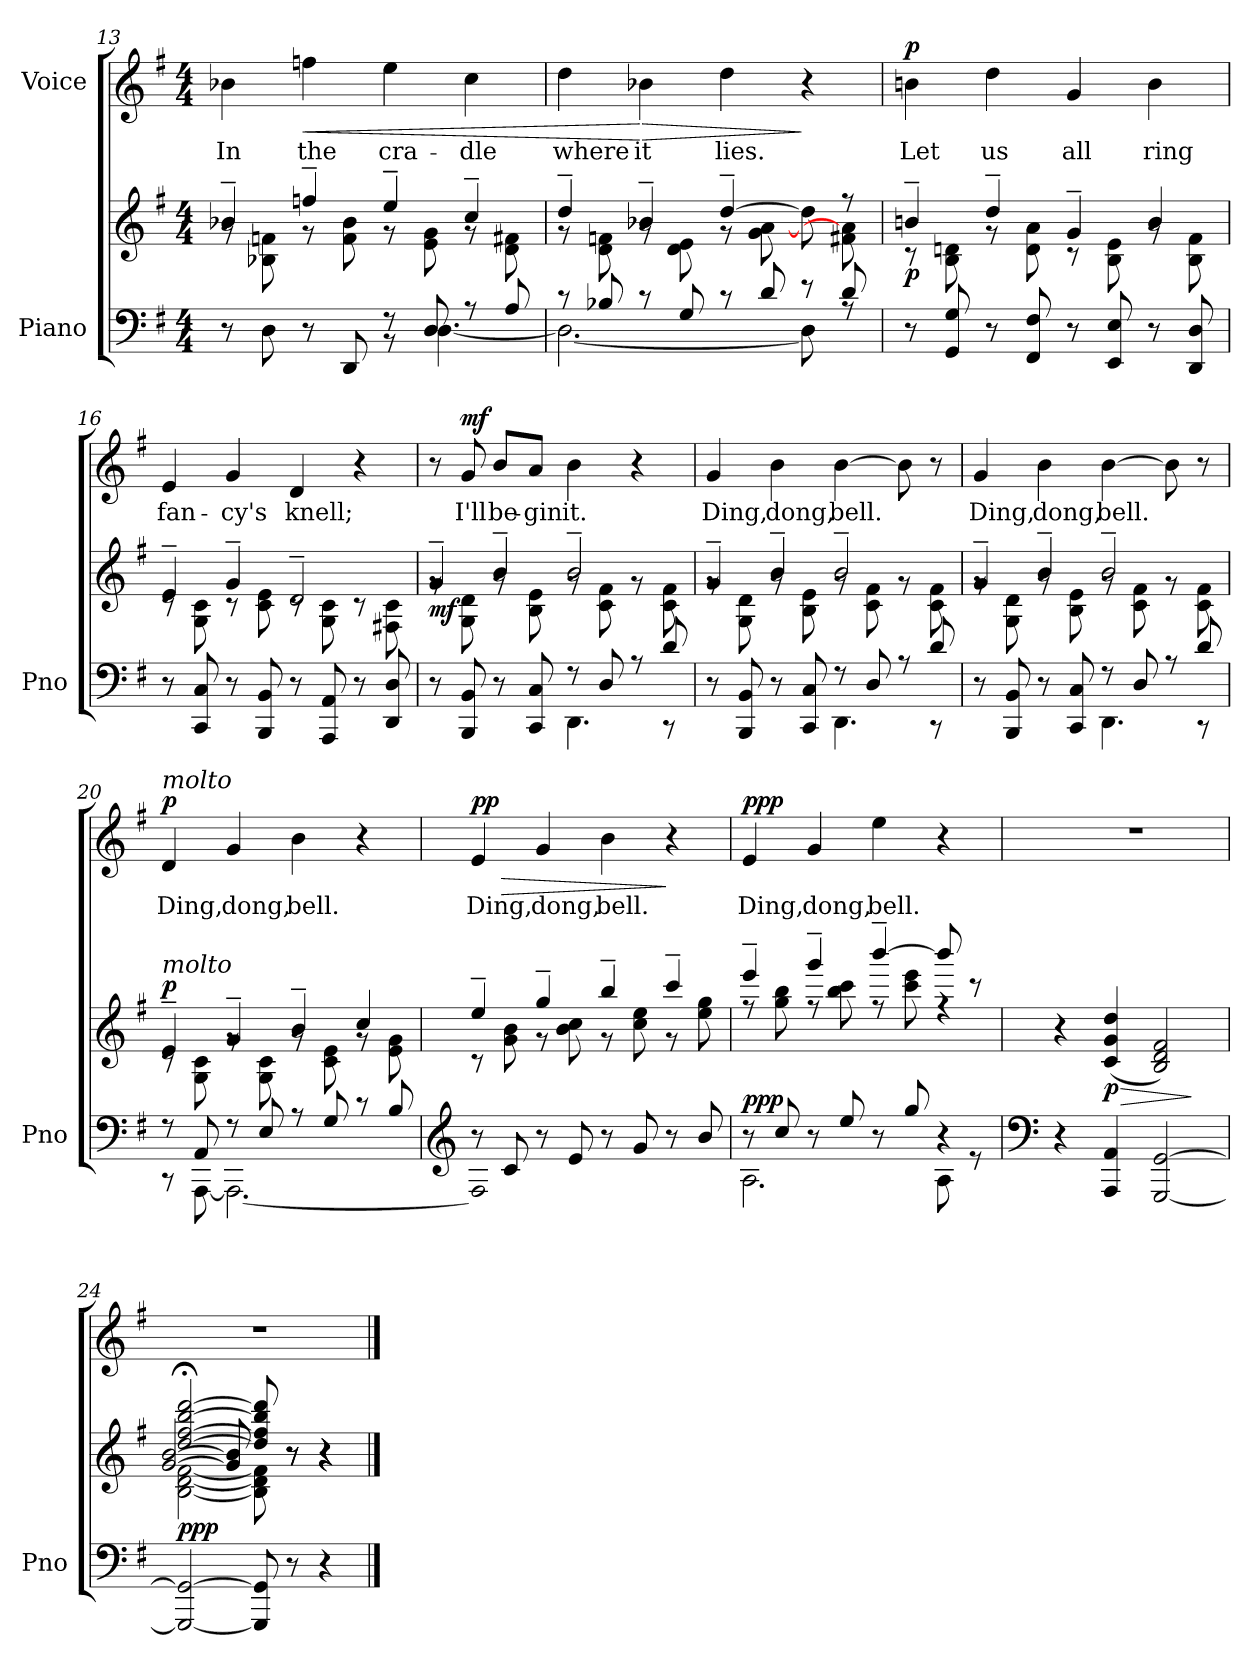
**kern	**kern	**dynam	**kern	**text	**dynam
*part2	*part2	*part2	*part1	*part1	*part1
*staff3	*staff2	*staff2/3	*staff1	*staff1	*staff1
*I"Piano	*	*	*I"Voice	*	*
*I'Pno	*	*	*	*	*
!!LO:PB:g=z
*clefF4	*clefG2	*	*clefG2	*	*
*k[f#]	*k[f#]	*	*k[f#]	*	*
*M4/4	*M4/4	*	*M4/4	*	*
=13	=13	=13	=13	=13	=13
*^	*^	*	*	*	*
!	!	!	!	!	!	!LO:LY:b	!
8r	2ryy	4b-X~/	8rg	.	4b-X\	In	.
8D\	.	.	8B-X\ 8fn\	.	.	.	.
!	!	!	!	!	!	!LO:LY:b	!LO:HP:b
8r	.	4ffn~/	8rg	.	4ffn\	the	<
8DD/	.	.	8f\ 8b-\	.	.	.	.
!	!	!	!	!	!	!LO:LY:b	!
8r	8r	4ee~/	8rg	.	4ee\	cra-	.
8D/	[4.D\	.	8e\ 8g\	.	.	.	.
!	!	!	!	!	!	!LO:LY:b	!
8r	.	4cc~/	8rg	.	4cc\	-dle	.
8A/	.	.	8d\ 8f#X\	.	.	.	.
=14	=14	=14	=14	=14	=14	=14	=14
!	!	!	!	!	!	!LO:LY:b	!
8r	2.D\_	4dd~/	8rg	.	4dd\	where	.
8B-X/	.	.	8d\ 8fn\	.	.	.	.
!	!	!	!	!	!	!LO:LY:b	!LO:HP:n=1:b
8r	.	4b-X~/	8rg	.	4b-X\	it	[ >
8G/	.	.	8d\ 8e\	.	.	.	.
!	!	!	!	!	!	!LO:LY:b	!
8r	.	[4dd~/	8rg	.	4dd\	lies.	.
8d/	.	.	8g\ [8a\	.	.	.	.
8r	8D\]	8dd\]	8rgyy	.	4r	.	]
8d/	8rA	8r	8f#X\ 8a\]	.	.	.	.
=15	=15	=15	=15	=15	=15	=15	=15
!	!	!	!	!LO:DY:b	!	!LO:LY:b	!LO:DY:a
*v	*v	*	*	*	*	*	*
8r	4bn~/	8rc	p	4bn\	Let	p
8GG/ 8G/	.	8B\ 8dn\	.	.	.	.
!	!	!	!	!	!LO:LY:b	!
8r	4dd~/	8rg	.	4dd\	us	.
8FF#/ 8F#/	.	8d\ 8a\	.	.	.	.
!	!	!	!	!	!LO:LY:b	!
8r	4g~/	8rc	.	4g/	all	.
8EE/ 8E/	.	8B\ 8e\	.	.	.	.
!	!	!	!	!	!LO:LY:b	!
8r	4b/	8rg	.	4b\	ring	.
8DD/ 8D/	.	8B\ 8f#\	.	.	.	.
!!LO:LB:g=z
=16	=16	=16	=16	=16	=16	=16
!	!	!	!	!	!LO:LY:b	!
8r	4e~/	8rc	.	4e/	fan-	.
8CC/ 8C/	.	8G\ 8c\	.	.	.	.
!	!	!	!	!	!LO:LY:b	!
8r	4g~/	8rc	.	4g/	-cy's	.
8BBB/ 8BB/	.	8c\ 8e\	.	.	.	.
!	!	!	!	!	!LO:LY:b	!
8r	2d~/	8rc	.	4d/	knell;	.
8AAA/ 8AA/	.	8G\ 8c\	.	.	.	.
8r	.	8rc	.	4r	.	.
8DD/ 8D/	.	8F#X\ 8c\	.	.	.	.
=17	=17	=17	=17	=17	=17	=17
*^	*	*	*	*	*	*
!	!	!	!	!LO:DY:b	!	!	!
8r	2ryy	4g~/	8rg	mf	8r	.	.
!	!	!	!	!	!	!LO:LY:b	!LO:DY:a
8BBB/ 8BB/	.	.	8G\ 8d\	.	8g/	I'll	mf
!	!	!	!	!	!	!LO:LY:b	!
8r	.	4b~/	8rg	.	8b/L	be-	.
!	!	!	!	!	!	!LO:LY:b	!
8CC/ 8C/	.	.	8B\ 8e\	.	8a/J	-gin	.
!	!	!	!	!	!	!LO:LY:b	!
8r	4.DD\	2b~/	8rg	.	4b\	it.	.
8D/	.	.	8c\ 8f#\	.	.	.	.
8r	.	.	8rg	.	4r	.	.
8d/	8r	.	8c\ 8f#\	.	.	.	.
=18	=18	=18	=18	=18	=18	=18	=18
!	!	!	!	!	!	!LO:LY:b	!
8r	2ryy	4g~/	8rg	.	4g/	Ding,	.
8BBB/ 8BB/	.	.	8G\ 8d\	.	.	.	.
!	!	!	!	!	!	!LO:LY:b	!
8r	.	4b~/	8rg	.	4b\	dong,	.
8CC/ 8C/	.	.	8B\ 8e\	.	.	.	.
!	!	!	!	!	!	!LO:LY:b	!
8r	4.DD\	2b~/	8rg	.	[4b\	bell.	.
8D/	.	.	8c\ 8f#\	.	.	.	.
8r	.	.	8rg	.	8b\]	.	.
8d/	8r	.	8c\ 8f#\	.	8r	.	.
!!LO:LB:g=z
=19	=19	=19	=19	=19	=19	=19	=19
!	!	!	!	!	!	!LO:LY:b	!
8r	2ryy	4g~/	8rg	.	4g/	Ding,	.
8BBB/ 8BB/	.	.	8G\ 8d\	.	.	.	.
!	!	!	!	!	!	!LO:LY:b	!
8r	.	4b~/	8rg	.	4b\	dong,	.
8CC/ 8C/	.	.	8B\ 8e\	.	.	.	.
!	!	!	!	!	!	!LO:LY:b	!
8r	4.DD\	2b~/	8rg	.	[4b\	bell.	.
8D/	.	.	8c\ 8f#\	.	.	.	.
8r	.	.	8rg	.	8b\]	.	.
8d/	8r	.	8c\ 8f#\	.	8r	.	.
=20	=20	=20	=20	=20	=20	=20	=20
!	!	!	!	!	!LO:TX:a:i:t=molto	!	!
!	!	!LO:TX:a:i:t=molto	!	!	!	!	!
!	!	!	!	!LO:DY:a	!	!LO:LY:b	!LO:DY:a
8r	8r	4e~/	8rc	p	4d/	Ding,	p
8AA/	[8AAA\	.	8G\ 8c\	.	.	.	.
!	!	!	!	!	!	!LO:LY:b	!
8r	2.AAA\_	4g~/	8rg	.	4g/	dong,	.
8E/	.	.	8G\ 8c\	.	.	.	.
!	!	!	!	!	!	!LO:LY:b	!
8r	.	4b~/	8rg	.	4b\	bell.	.
8G/	.	.	8c\ 8e\	.	.	.	.
8r	.	4cc/	8rg	.	4r	.	.
8B/	.	.	8e\ 8g\	.	.	.	.
*v	*v	*	*	*	*	*	*
=21	=21	=21	=21	=21	=21	=21
*clefG2	*	*	*	*	*	*
*^	*	*	*	*	*	*
*	*^	*	*	*	*	*	*
!	!	!LO:N:head=open	!	!	!	!	!LO:LY:b	!LO:HP:b
!	!	!	!	!	!	!	!	!LO:DY:n=1:a
8r	1AAAyy_	1F#	4ee~/	8rc	.	4e/	Ding,	> pp
8c/	.	.	.	8g\ 8b\	.	.	.	.
!	!	!	!	!	!	!	!LO:LY:b	!
8r	.	.	4gg~/	8rg	.	4g/	dong,	.
8e/	.	.	.	8b\ 8cc\	.	.	.	.
!	!	!	!	!	!	!	!LO:LY:b	!
8r	.	.	4bb~/	8rg	.	4b\	bell.	.
8g/	.	.	.	8cc\ 8ee\	.	.	.	.
8r	.	.	4ccc~/	8rg	.	4r	.	]
8b/	.	.	.	8ee\ 8gg\	.	.	.	.
!!LO:LB:g=z
=22	=22	=22	=22	=22	=22	=22	=22	=22
!	!	!	!	!	!LO:DY:a=2	!	!LO:LY:b	!LO:DY:a
8r	2.AAA\yy_	2.A\	4eee~/	8rff	ppp	4e/	Ding,	ppp
8cc/	.	.	.	8gg\ 8bb\	.	.	.	.
!	!	!	!	!	!	!	!LO:LY:b	!
8r	.	.	4ggg~/	8rff	.	4g/	dong,	.
8ee/	.	.	.	8bb\ 8ccc\	.	.	.	.
!	!	!	!	!	!	!	!LO:LY:b	!
8r	.	.	[4bbb~/	8rff	.	4ee\	bell.	.
8gg/	.	.	.	8ccc\ 8eee\	.	.	.	.
4r	8AAA\yy]	8A\	8bbb/]	4rff	.	4r	.	.
.	8re	8ryy	8rccc	.	.	.	.	.
*v	*v	*v	*	*	*	*	*	*
*	*v	*v	*	*	*	*
=23	=23	=23	=23	=23	=23
*clefF4	*	*	*	*	*
4r	4r	.	1r	.	.
!	!	!LO:HP:b	!	!	!
!	!	!LO:DY:n=1:b	!	!	!
4AAA/ 4AA/	(<4c/ 4g/ 4dd/	> p	.	.	.
[2GGG/ [2GG/	2B/ 2d/ 2f#/)	.	.	.	.
.	.	]	.	.	.
=24	=24	=24	=24	=24	=24
*	*^	*	*	*	*
*	*	*^	*	*	*	*
!	!	!	!	!LO:DY:b	!	!	!
2GGG/_ 2GG/_	[2dd/;< [2ff#/;< [2bb/;< [2ddd/;<	[2B\ [2d\ [2f#\	[2g/ [2b/	ppp	1r	.	.
8GGG/] 8GG/]	8dd/] 8ff#/] 8bb/] 8ddd/]	8B\] 8d\] 8f#\]	8g/] 8b/]	.	.	.	.
8r	8r	8r	8r	.	.	.	.
4r	4r	4r	4r	.	.	.	.
*	*v	*v	*v	*	*	*	*
==	==	==	==	==	==
*-	*-	*-	*-	*-	*-
